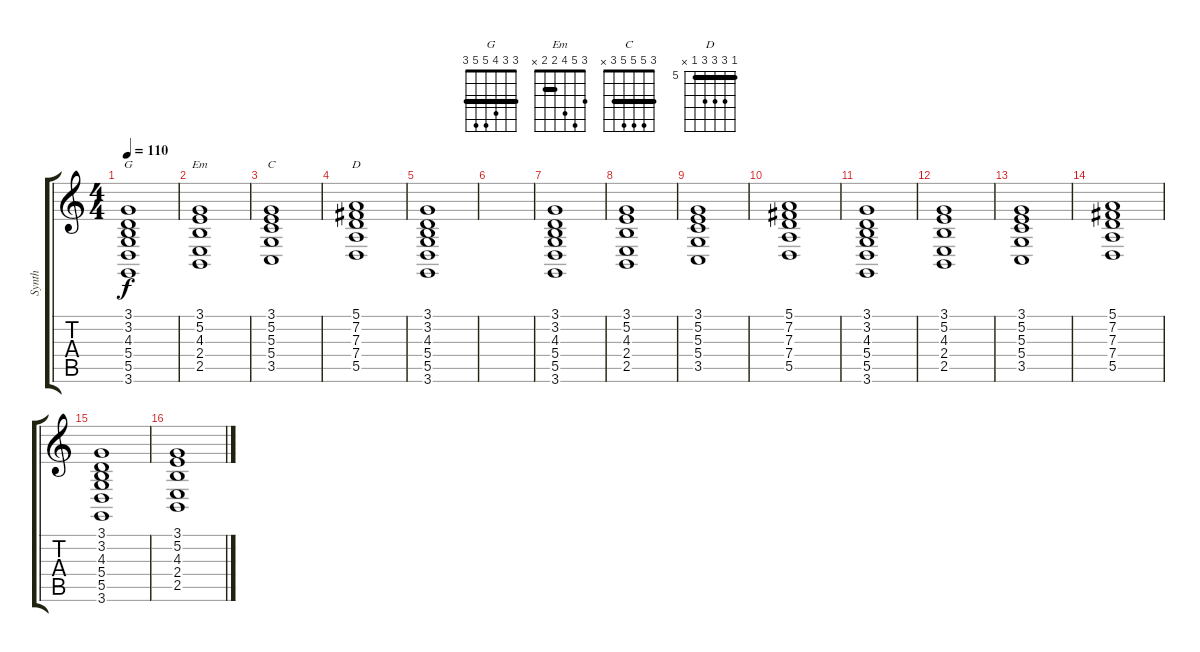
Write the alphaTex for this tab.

\track ("Synth" "Synth") {instrument stringensemble1}
\staff {score tabs}
\tuning (E4 B3 G3 D3 A2 E2) {hide}
\chord ("G" 3 3 4 5 5 3) {barre 3}
\chord ("Em" 3 5 4 2 2 x) {barre 2}
\chord ("C" 3 5 5 5 3 x) {barre 3}
\chord ("D" 5 7 7 7 5 x) {firstfret 5 barre 5}
\ts (4 4)
\tempo 110
\clef g2
\ks c
(3.1 3.2 4.3 5.4 5.5 3.6).1{ch "G" dy f} |
(3.1 5.2 4.3 2.4 2.5).1{ch "Em"} |
(3.1 5.2 5.3 5.4 3.5).1{ch "C"} |
(5.1 7.2 7.3 7.4 5.5).1{ch "D"} |
(3.1 3.2 4.3 5.4 5.5 3.6).1 |
|
(3.1 3.2 4.3 5.4 5.5 3.6).1 |
(3.1 5.2 4.3 2.4 2.5).1 |
(3.1 5.2 5.3 5.4 3.5).1 |
(5.1 7.2 7.3 7.4 5.5).1 |
(3.1 3.2 4.3 5.4 5.5 3.6).1 |
(3.1 5.2 4.3 2.4 2.5).1 |
(3.1 5.2 5.3 5.4 3.5).1 |
(5.1 7.2 7.3 7.4 5.5).1 |
(3.1 3.2 4.3 5.4 5.5 3.6).1 |
(3.1 5.2 4.3 2.4 2.5).1
